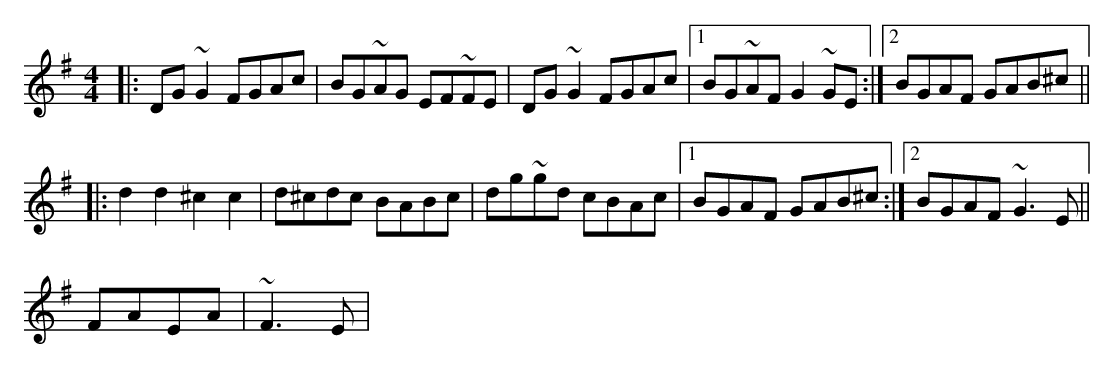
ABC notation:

X:1
M:4/4
K:G
|:DG~G2 FGAc|BG~AG EF~FE|DG~G2 FGAc|1 BG~AF G2~GE:|2 BGAF GAB^c||
|:d2d2 ^c2c2|d^cdc BABc|dg~gd cBAc|1 BGAF GAB^c:|2 BGAF ~G3E||
FAEA|~F3E|
